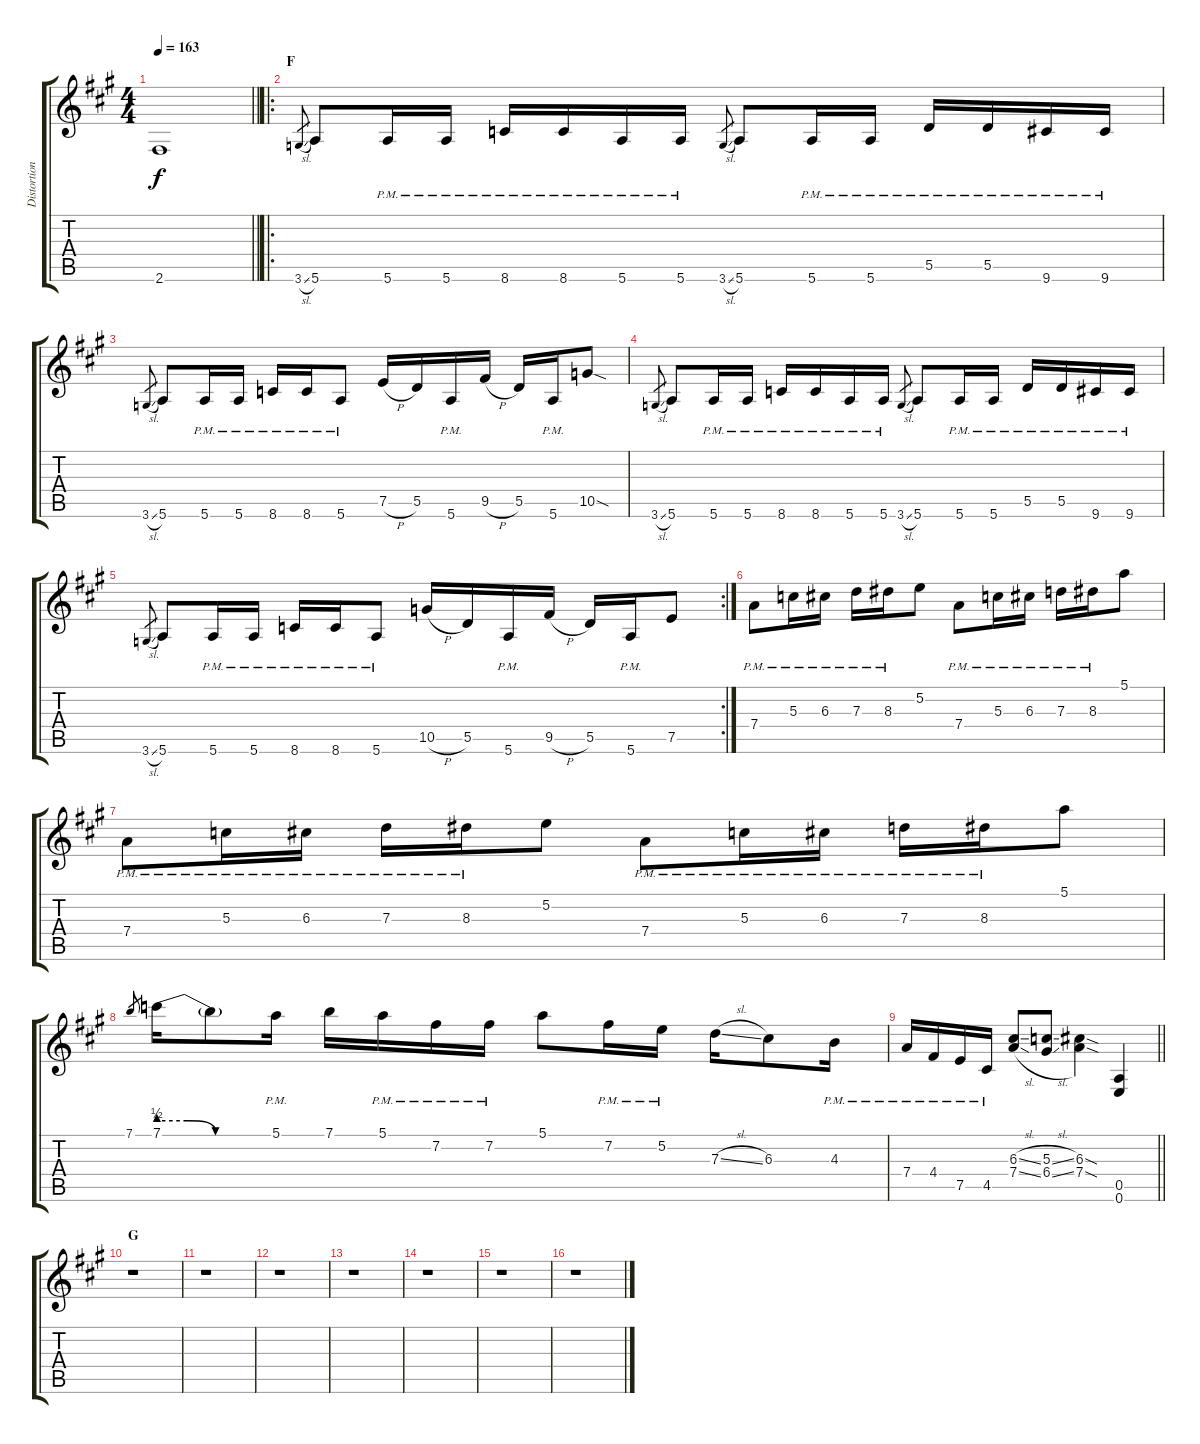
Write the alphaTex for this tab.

\track ("Distortion 5" "Distortion") {instrument distortionguitar}
\staff {score tabs}
\tuning (E4 B3 G3 D3 A2 E2) {hide}
\ts (4 4)
\tempo 163
\clef g2
\barLineRight lightlight
\ks a
2.6{t}.1{dy f} |
\ro
\section ("" "F")
3.6{sl}.8{gr} 5.6.8 5.6{pm}.16 5.6{pm}.16 8.6{pm}.16 8.6{pm}.16 5.6{pm}.16 5.6{pm}.16 3.6{sl}.8{gr} 5.6.8 5.6{pm}.16 5.6{pm}.16 5.5{pm}.16 5.5{pm}.16 9.6{pm}.16 9.6{pm}.16 |
3.6{sl}.8{gr} 5.6.8 5.6{pm}.16 5.6{pm}.16 8.6{pm}.16 8.6{pm}.16 5.6{pm}.8 7.5{h}.16 5.5.16 5.6{pm}.16 9.5{h}.16 5.5.16 5.6{pm}.16 10.5{sod}.8 |
3.6{sl}.8{gr} 5.6.8 5.6{pm}.16 5.6{pm}.16 8.6{pm}.16 8.6{pm}.16 5.6{pm}.16 5.6{pm}.16 3.6{sl}.8{gr} 5.6.8 5.6{pm}.16 5.6{pm}.16 5.5{pm}.16 5.5{pm}.16 9.6{pm}.16 9.6{pm}.16 |
\rc 2
3.6{sl}.8{gr} 5.6.8 5.6{pm}.16 5.6{pm}.16 8.6{pm}.16 8.6{pm}.16 5.6{pm}.8 10.5{h}.16 5.5.16 5.6{pm}.16 9.5{h}.16 5.5.16 5.6{pm}.16 7.5.8 |
7.4{pm}.8 5.3{pm}.16 6.3{pm}.16 7.3{pm}.16 8.3{pm}.16 5.2.8 7.4{pm}.8 5.3{pm}.16 6.3{pm}.16 7.3{pm}.16 8.3{pm}.16 5.1.8 |
7.4{pm}.8 5.3{pm}.16 6.3{pm}.16 7.3{pm}.16 8.3{pm}.16 5.2.8 7.4{pm}.8 5.3{pm}.16 6.3{pm}.16 7.3{pm}.16 8.3{pm}.16 5.1.8 |
7.1.8{gr} 7.1{be (custom 0 2 15 2 30 0 60 0)}.16 7.1{t}.8 5.1{pm}.16 7.1.16 5.1{pm}.16 7.2{pm}.16 7.2{pm}.16 5.1.8 7.2{pm}.16 5.2{pm}.16 7.3{sl}.16 6.3.8 4.3{pm}.16 |
\barLineRight lightlight
7.4{pm}.16 4.4{pm}.16 7.5{pm}.16 4.5{pm}.16 (6.3{sl} 7.4{sl}).8 (5.3{sl} 6.4{sl}).8 (6.3{sod} 7.4{sod}).4 (0.5 0.6).4 |
\section ("" "G")
r.1 |
r.1 |
r.1 |
r.1 |
r.1 |
r.1 |
r.1
